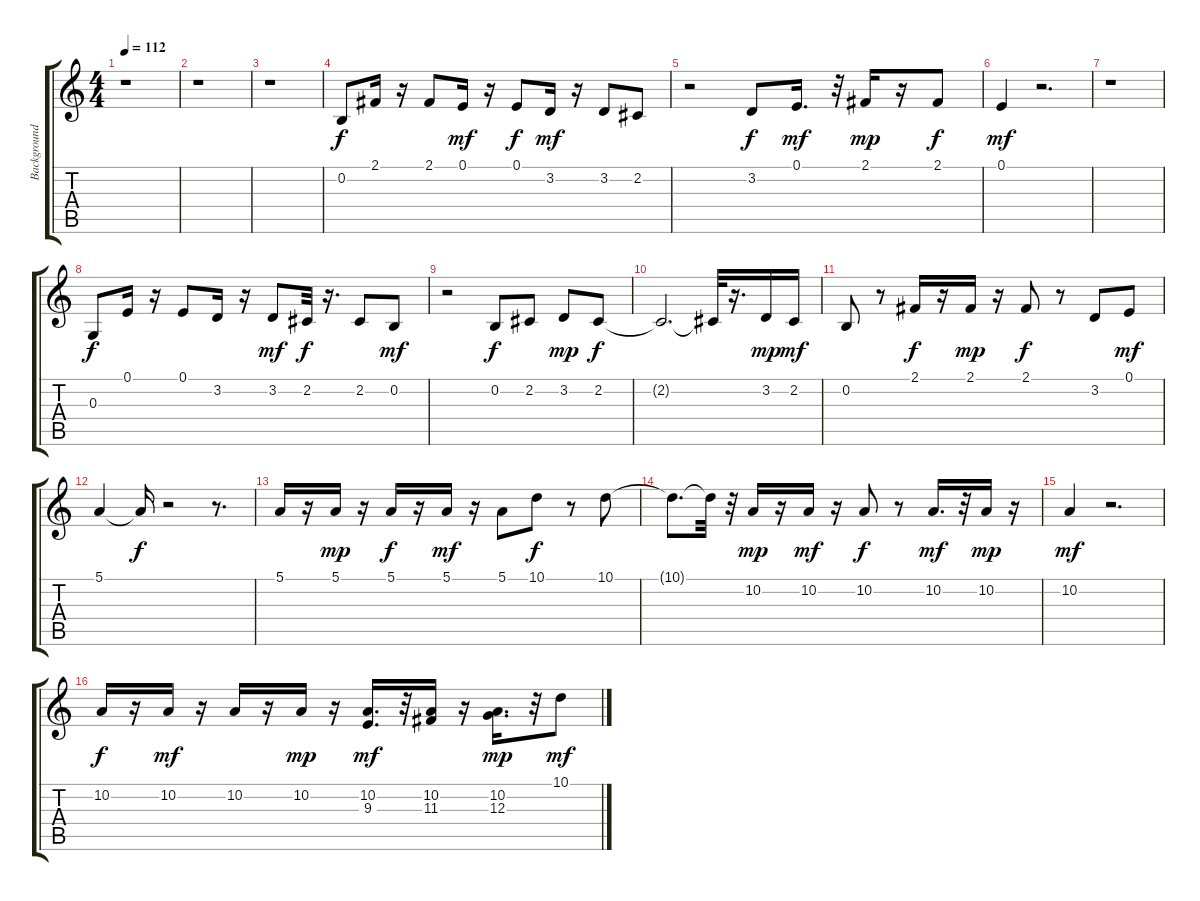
\track ("Background Vocals 1" "Background") {instrument voiceoohs}
\staff {score tabs}
\tuning (E4 B3 G3 D3 A2 E2) {hide}
\ts (4 4)
\tempo 112
\clef g2
\ks c
r.1{dy f} |
r.1 |
r.1 |
0.2.8 2.1.16 r.16 2.1.8 0.1.16{dy mf} r.16 0.1.8{dy f} 3.2.16{dy mf} r.16 3.2.8 2.2.8 |
r.2 3.2.8{dy f} 0.1.16{d dy mf} r.32 2.1.16{dy mp} r.16 2.1.8{dy f} |
0.1.4{dy mf} r.2{d} |
r.1 |
0.3.8{dy f} 0.1.16 r.16 0.1.8 3.2.16 r.16 3.2.8{dy mf} 2.2.32{dy f} r.16{d} 2.2.8 0.2.8{dy mf} |
r.2 0.2.8{dy f} 2.2.8 3.2.8{dy mp} 2.2.8{dy f} |
2.2{t}.2{d} 2.2{t}.32 r.16{d} 3.2.16{dy mp} 2.2.16{dy mf} |
0.2.8 r.8 2.1.16{dy f} r.16 2.1.16{dy mp} r.16 2.1.8{dy f} r.8 3.2.8 0.1.8{dy mf} |
5.1.4 5.1{t}.16{dy f} r.2 r.8{d} |
5.1.16 r.16 5.1.16{dy mp} r.16 5.1.16{dy f} r.16 5.1.16{dy mf} r.16 5.1.8 10.1.8{dy f} r.8 10.1.8 |
10.1{t}.8{d} 10.1{t}.32 r.32 10.2.16{dy mp} r.16 10.2.16{dy mf} r.16 10.2.8{dy f} r.8 10.2.16{d dy mf} r.32 10.2.16{dy mp} r.16 |
10.2.4{dy mf} r.2{d} |
10.2.16{dy f} r.16 10.2.16{dy mf} r.16 10.2.16 r.16 10.2.16{dy mp} r.16 (10.2 9.3).16{d dy mf} r.32 (10.2 11.3).16 r.16 (10.2 12.3).16{d dy mp} r.32 10.1.8{dy mf}
